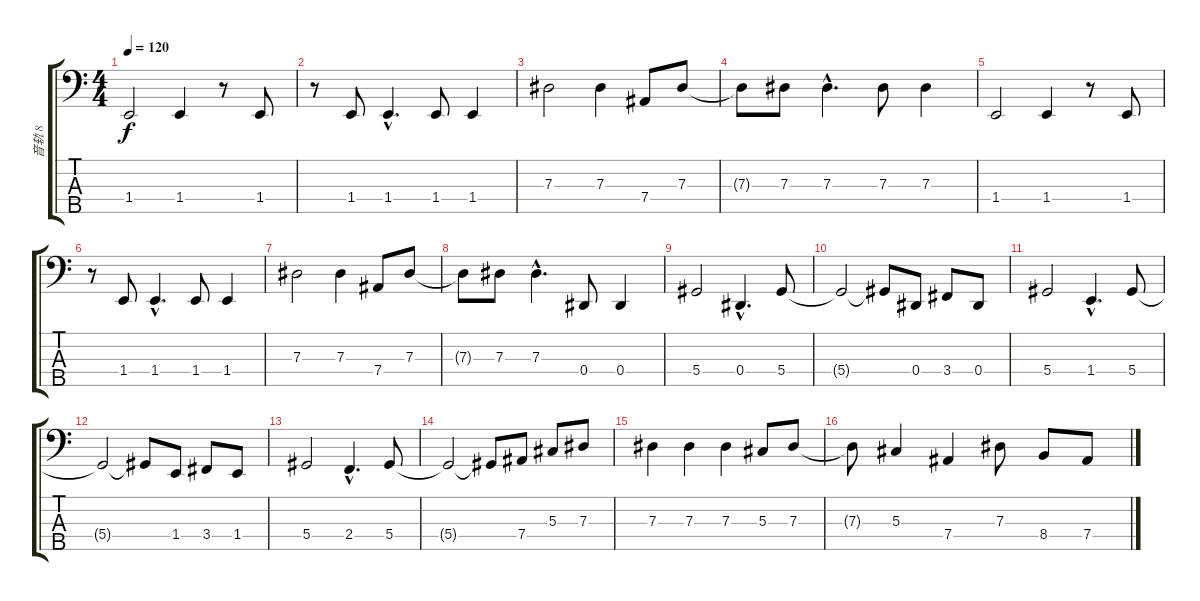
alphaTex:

\track ("音轨 8" "音轨 8") {instrument electricbassfinger}
\staff {score tabs}
\tuning (Gb2 Db2 Ab1 Eb1 Bb0) {hide}
\ts (4 4)
\tempo 120
\clef f4
\ks c
1.4.2{dy f} 1.4.4 r.8 1.4.8 |
r.8 1.4.8 1.4{hac}.4{d} 1.4.8 1.4.4 |
7.3.2 7.3.4 7.4.8 7.3.8 |
7.3{t}.8 7.3.8 7.3{hac}.4{d} 7.3.8 7.3.4 |
1.4.2 1.4.4 r.8 1.4.8 |
r.8 1.4.8 1.4{hac}.4{d} 1.4.8 1.4.4 |
7.3.2 7.3.4 7.4.8 7.3.8 |
7.3{t}.8 7.3.8 7.3{hac}.4{d} 0.4.8 0.4.4 |
5.4.2 0.4{hac}.4{d} 5.4.8 |
5.4{t}.2 5.4{t}.8 0.4.8 3.4.8 0.4.8 |
5.4.2 1.4{hac}.4{d} 5.4.8 |
5.4{t}.2 5.4{t}.8 1.4.8 3.4.8 1.4.8 |
5.4.2 2.4{hac}.4{d} 5.4.8 |
5.4{t}.2 5.4{t}.8 7.4.8 5.3.8 7.3.8 |
7.3.4 7.3.4 7.3.4 5.3.8 7.3.8 |
7.3{t}.8 5.3.4 7.4.4 7.3.8 8.4.8 7.4.8
